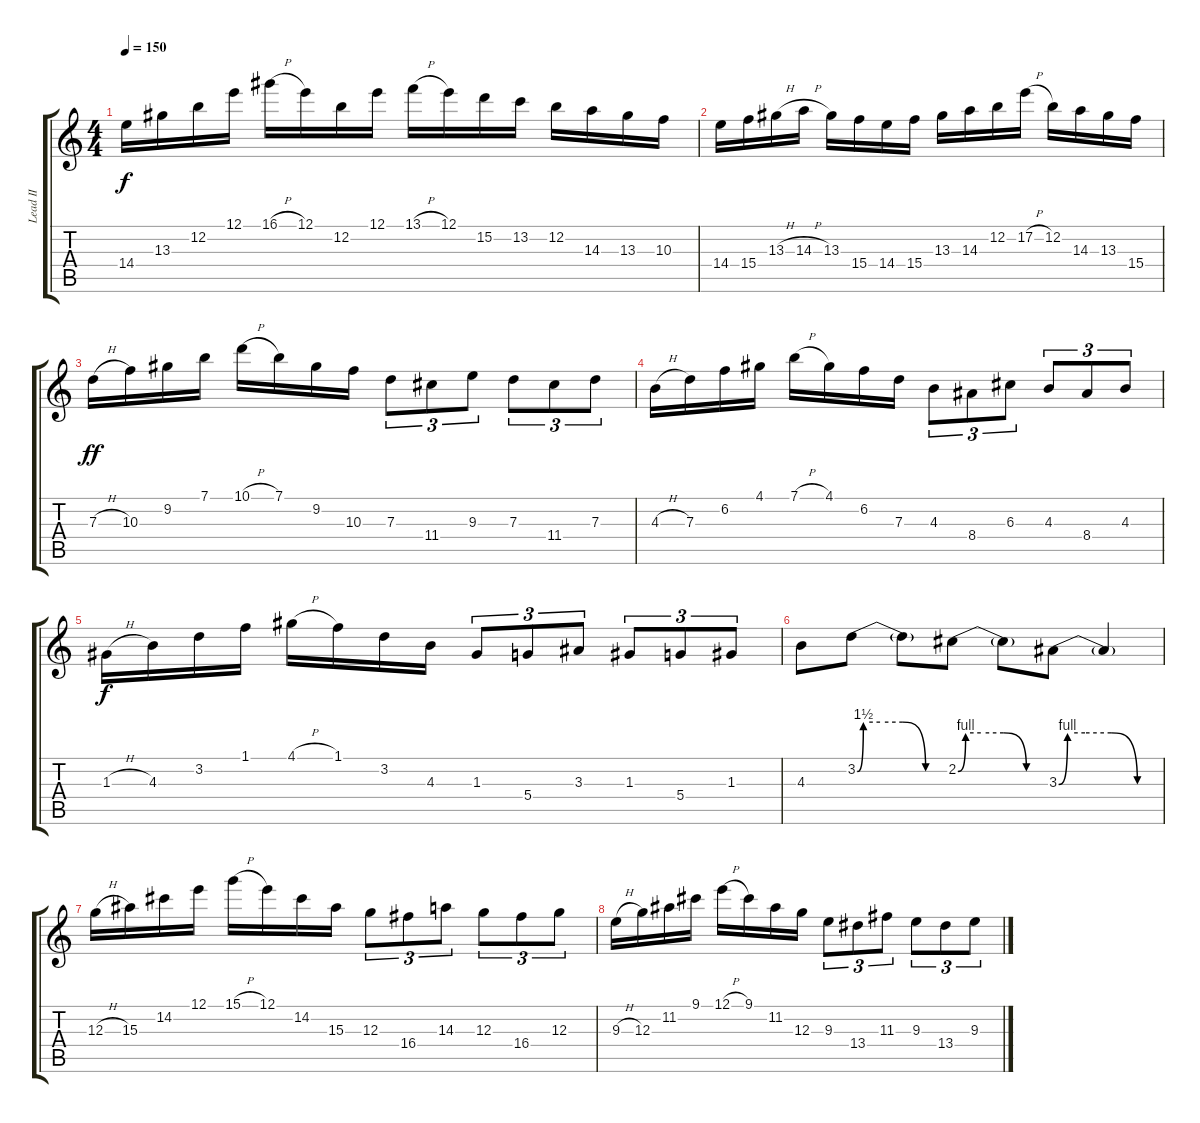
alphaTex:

\track ("Lead II" "Lead II") {instrument overdrivenguitar}
\staff {score tabs}
\tuning (E4 B3 G3 D3 A2 E2) {hide}
\ts (4 4)
\tempo 150
\clef g2
\ks c
14.4.16{dy f} 13.3.16 12.2.16 12.1.16 16.1{h}.16 12.1.16 12.2.16 12.1.16 13.1{h}.16 12.1.16 15.2.16 13.2.16 12.2.16 14.3.16 13.3.16 10.3.16 |
14.4.16 15.4.16 13.3{h}.16 14.3{h}.16 13.3.16 15.4.16 14.4.16 15.4.16 13.3.16 14.3.16 12.2.16 17.2{h}.16 12.2.16 14.3.16 13.3.16 15.4.16 |
7.3{h}.16{dy ff} 10.3.16 9.2.16 7.1.16 10.1{h}.16 7.1.16 9.2.16 10.3.16 7.3.8{tu (3 2)} 11.4.8{tu (3 2)} 9.3.8{tu (3 2)} 7.3.8{tu (3 2)} 11.4.8{tu (3 2)} 7.3.8{tu (3 2)} |
4.3{h}.16 7.3.16 6.2.16 4.1.16 7.1{h}.16 4.1.16 6.2.16 7.3.16 4.3.8{tu (3 2)} 8.4.8{tu (3 2)} 6.3.8{tu (3 2)} 4.3.8{tu (3 2)} 8.4.8{tu (3 2)} 4.3.8{tu (3 2)} |
1.3{h}.16{dy f} 4.3.16 3.2.16 1.1.16 4.1{h}.16 1.1.16 3.2.16 4.3.16 1.3.8{tu (3 2)} 5.4.8{tu (3 2)} 3.3.8{tu (3 2)} 1.3.8{tu (3 2)} 5.4.8{tu (3 2)} 1.3.8{tu (3 2)} |
4.3.8 3.2{be (custom 0 0 4 6 15 6 30 6 45 0 60 0)}.8 3.2{t}.8 2.2{be (custom 0 0 5 4 15 4 30 4 45 0 60 0)}.8 2.2{t}.8 3.3{be (custom 0 0 5 4 15 4 30 4 45 0 60 0)}.8 3.3{t}.4 |
12.3{h}.16 15.3.16 14.2.16 12.1.16 15.1{h}.16 12.1.16 14.2.16 15.3.16 12.3.8{tu (3 2)} 16.4.8{tu (3 2)} 14.3.8{tu (3 2)} 12.3.8{tu (3 2)} 16.4.8{tu (3 2)} 12.3.8{tu (3 2)} |
9.3{h}.16 12.3.16 11.2.16 9.1.16 12.1{h}.16 9.1.16 11.2.16 12.3.16 9.3.8{tu (3 2)} 13.4.8{tu (3 2)} 11.3.8{tu (3 2)} 9.3.8{tu (3 2)} 13.4.8{tu (3 2)} 9.3.8{tu (3 2)}
